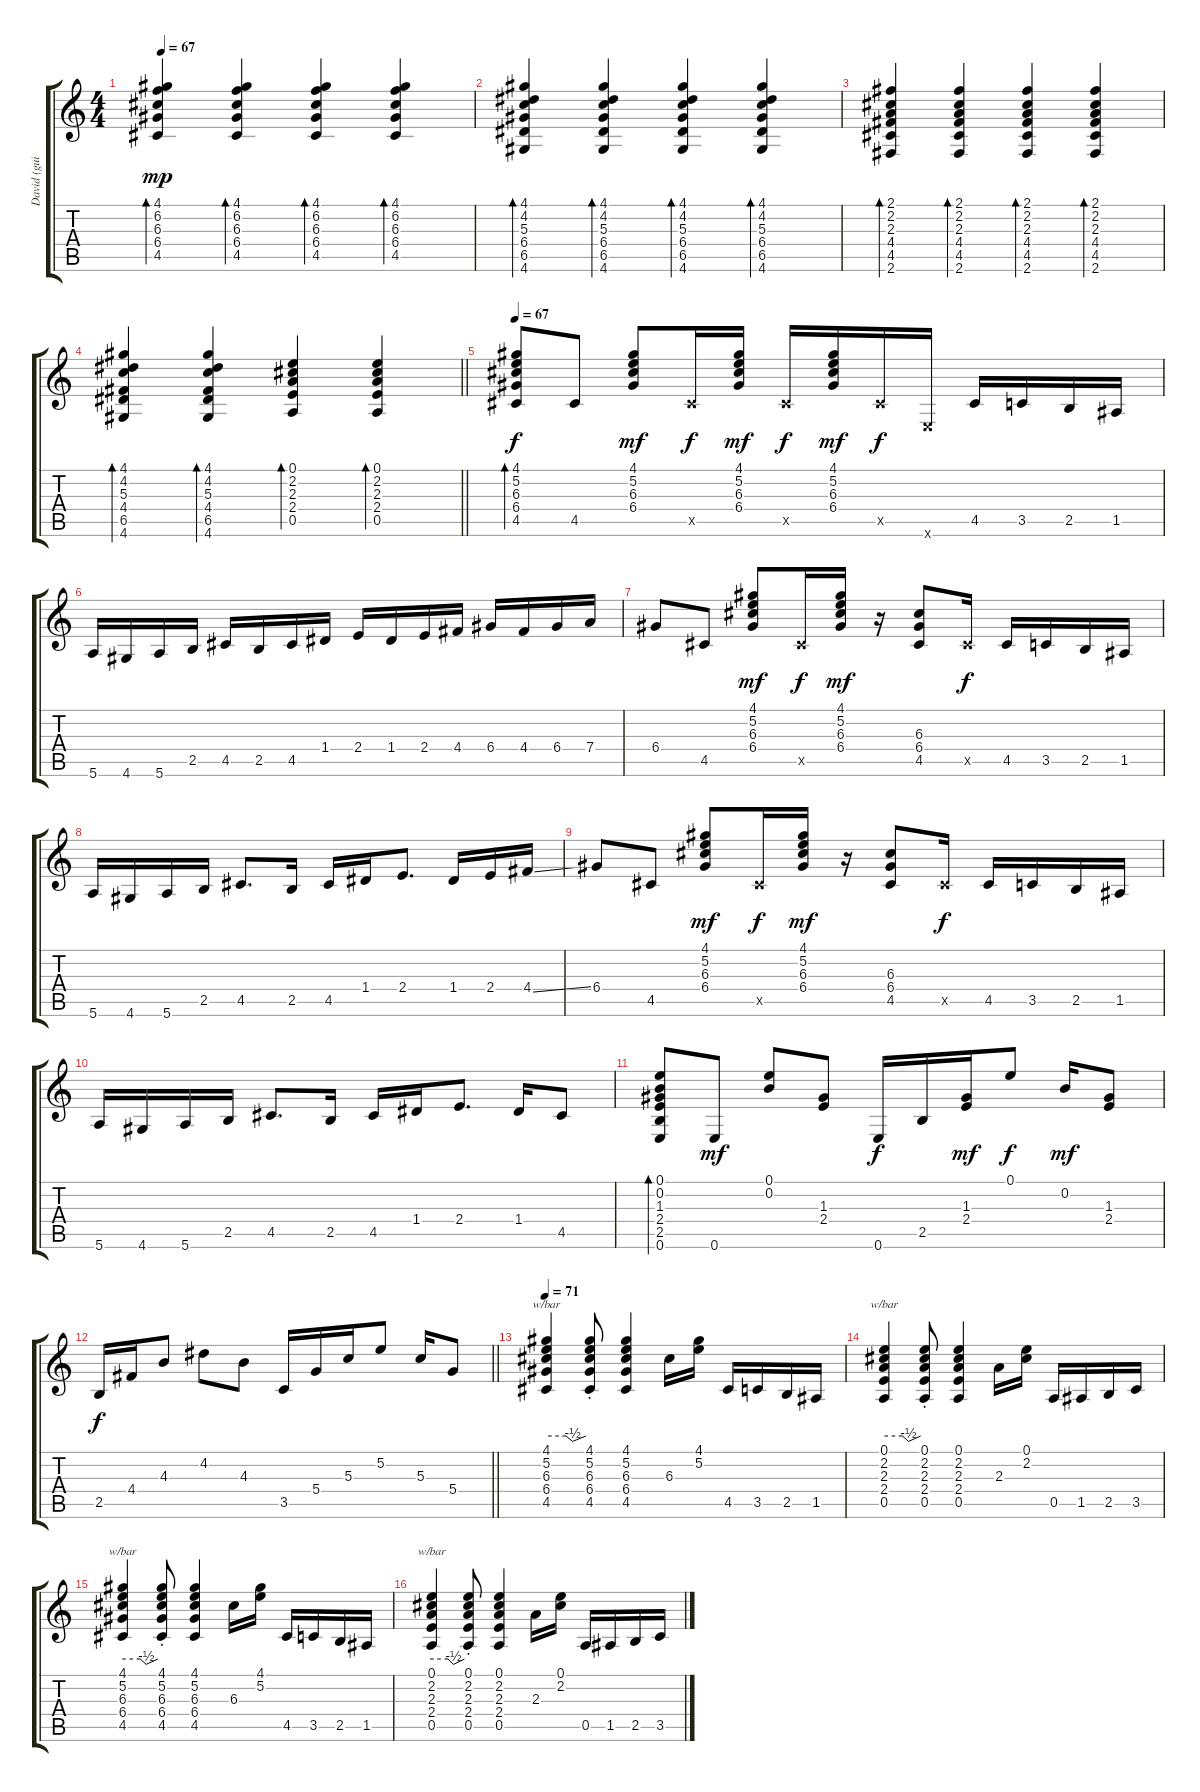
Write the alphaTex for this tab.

\track ("David (guitar dist.)" "David (gui") {instrument distortionguitar}
\staff {score tabs}
\tuning (E4 B3 G3 D3 A2 E2) {hide}
\ts (4 4)
\tempo 67
\clef g2
\ks c
(4.1 6.2 6.3 6.4 4.5).4{bd 30 dy mp} (4.1 6.2 6.3 6.4 4.5).4{bd 30} (4.1 6.2 6.3 6.4 4.5).4{bd 30} (4.1 6.2 6.3 6.4 4.5).4{bd 30} |
(4.1 4.2 5.3 6.4 6.5 4.6).4{bd 30} (4.1 4.2 5.3 6.4 6.5 4.6).4{bd 30} (4.1 4.2 5.3 6.4 6.5 4.6).4{bd 30} (4.1 4.2 5.3 6.4 6.5 4.6).4{bd 30} |
(2.1 2.2 2.3 4.4 4.5 2.6).4{bd 30} (2.1 2.2 2.3 4.4 4.5 2.6).4{bd 30} (2.1 2.2 2.3 4.4 4.5 2.6).4{bd 30} (2.1 2.2 2.3 4.4 4.5 2.6).4{bd 30} |
\barLineRight lightlight
(4.1 4.2 5.3 4.4 6.5 4.6).4{bd 30} (4.1 4.2 5.3 4.4 6.5 4.6).4{bd 30} (0.1 2.2 2.3 2.4 0.5).4{bd 30} (0.1 2.2 2.3 2.4 0.5).4{bd 30} |
\tempo 67
(4.1 5.2 6.3 6.4 4.5).8{bd 60 dy f volume 11} 4.5.8 (4.1 5.2 6.3 6.4).8{dy mf} 4.5{x}.16{dy f} (4.1 5.2 6.3 6.4).16{dy mf} 4.5{x}.16{dy f} (4.1 5.2 6.3 6.4).16{dy mf} 4.5{x}.16{dy f} 0.6{x}.16 4.5.16 3.5.16 2.5.16 1.5.16 |
5.6.16 4.6.16 5.6.16 2.5.16 4.5.16 2.5.16 4.5.16 1.4.16 2.4.16 1.4.16 2.4.16 4.4.16 6.4.16 4.4.16 6.4.16 7.4.16 |
6.4.8 4.5.8 (4.1 5.2 6.3 6.4).8{dy mf} 4.5{x}.16{dy f} (4.1 5.2 6.3 6.4).16{dy mf} r.16 (6.3 6.4 4.5).8 4.5{x}.16{dy f} 4.5.16 3.5.16 2.5.16 1.5.16 |
5.6.16 4.6.16 5.6.16 2.5.16 4.5.8{d} 2.5.16 4.5.16 1.4.16 2.4.8{d} 1.4.16 2.4.16 4.4{ss}.16 |
6.4.8 4.5.8 (4.1 5.2 6.3 6.4).8{dy mf} 4.5{x}.16{dy f} (4.1 5.2 6.3 6.4).16{dy mf} r.16 (6.3 6.4 4.5).8 4.5{x}.16{dy f} 4.5.16 3.5.16 2.5.16 1.5.16 |
5.6.16 4.6.16 5.6.16 2.5.16 4.5.8{d} 2.5.16 4.5.16 1.4.16 2.4.8{d} 1.4.16 4.5.8 |
(0.1 0.2 1.3 2.4 2.5 0.6).8{bd 60} 0.6.8{dy mf} (0.1 0.2).8 (1.3 2.4).8 0.6.16{dy f} 2.5.16 (1.3 2.4).16{dy mf} 0.1.8{dy f} 0.2.16{dy mf} (1.3 2.4).8 |
\barLineRight lightlight
2.5.16{dy f} 4.4.16 4.3.8 4.2.8 4.3.8 3.5.16 5.4.16 5.3.16 5.2.8 5.3.16 5.4.8 |
\tempo 71
(4.1 5.2 6.3 6.4 4.5).4{tbe (custom default 0 0 30 0 40 -2 60 0) volume 13} (4.1{st} 5.2{st} 6.3{st} 6.4{st} 4.5{st}).8 (4.1 5.2 6.3 6.4 4.5).4 6.3.16 (4.1 5.2).16 4.5.16 3.5.16 2.5.16 1.5.16 |
(0.1 2.2 2.3 2.4 0.5).4{tbe (custom default 0 0 30 0 40 -2 60 0)} (0.1{st} 2.2{st} 2.3{st} 2.4{st} 0.5{st}).8 (0.1 2.2 2.3 2.4 0.5).4 2.3.16 (0.1 2.2).16 0.5.16 1.5.16 2.5.16 3.5.16 |
(4.1 5.2 6.3 6.4 4.5).4{tbe (custom default 0 0 30 0 40 -2 60 0) volume 13} (4.1{st} 5.2{st} 6.3{st} 6.4{st} 4.5{st}).8 (4.1 5.2 6.3 6.4 4.5).4 6.3.16 (4.1 5.2).16 4.5.16 3.5.16 2.5.16 1.5.16 |
(0.1 2.2 2.3 2.4 0.5).4{tbe (custom default 0 0 30 0 40 -2 60 0)} (0.1{st} 2.2{st} 2.3{st} 2.4{st} 0.5{st}).8 (0.1 2.2 2.3 2.4 0.5).4 2.3.16 (0.1 2.2).16 0.5.16 1.5.16 2.5.16 3.5.16
